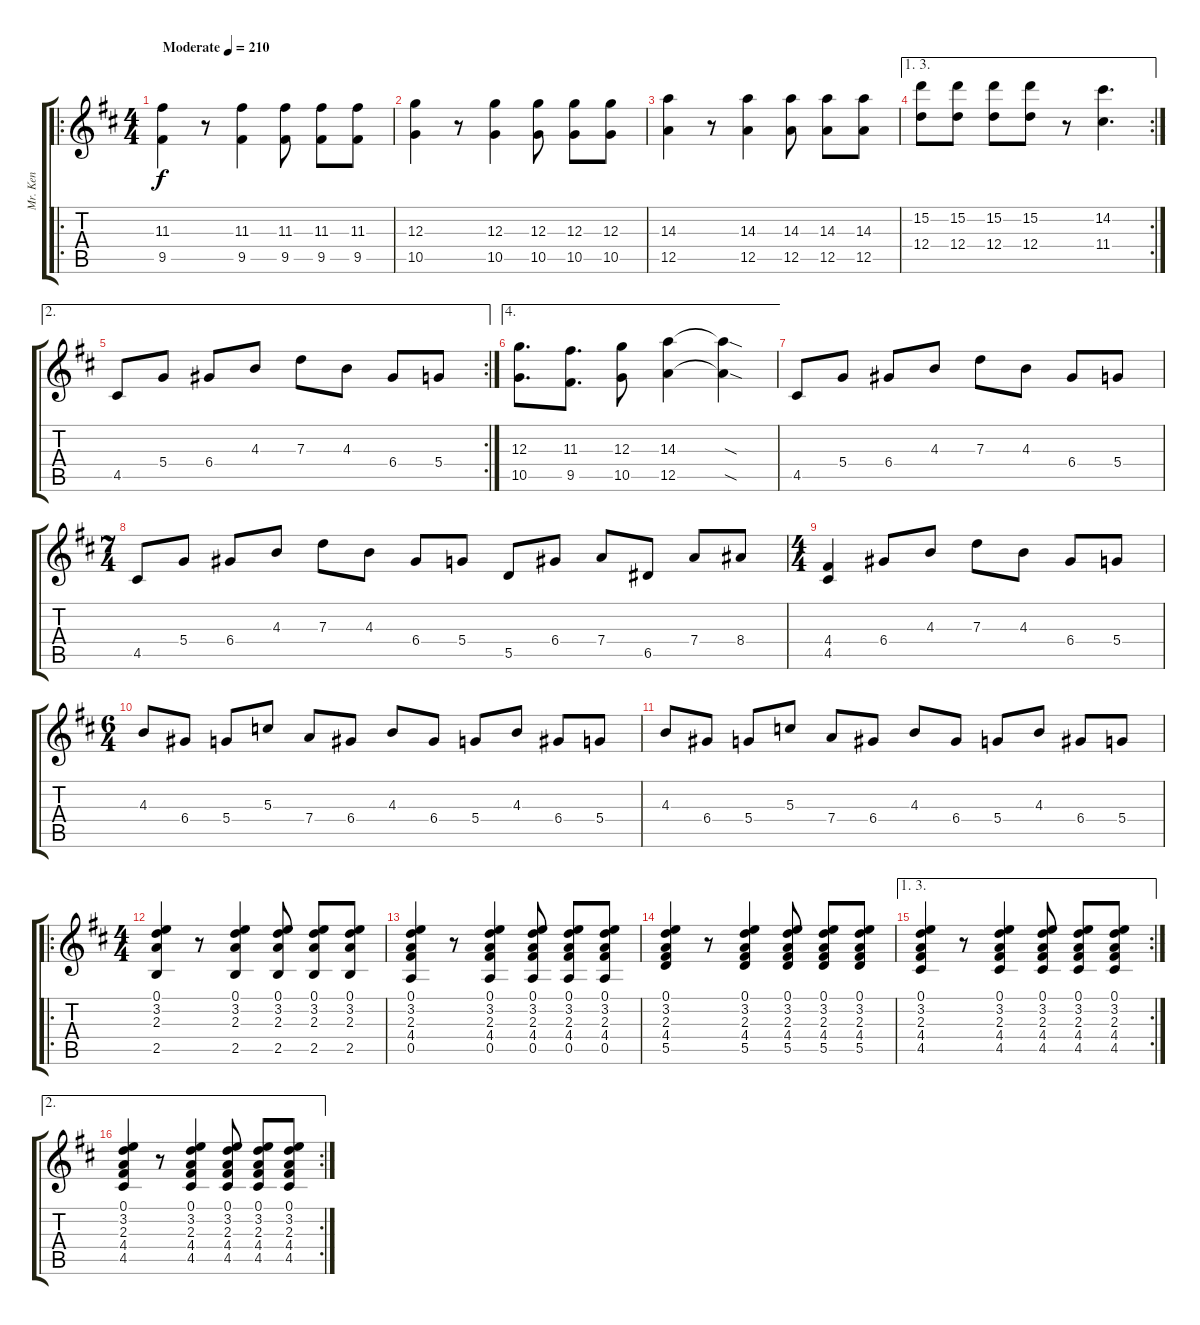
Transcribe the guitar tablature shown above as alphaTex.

\track ("Mr. Ken" "Mr. Ken") {instrument overdrivenguitar}
\staff {score tabs}
\tuning (E4 B3 G3 D3 A2 E2) {hide}
\ro
\ts (4 4)
\tempo (210 "Moderate")
\clef g2
\ks d
(11.3 9.5).4{dy f instrument overdrivenguitar} r.8 (11.3 9.5).4 (11.3 9.5).8 (11.3 9.5).8 (11.3 9.5).8 |
(12.3 10.5).4 r.8 (12.3 10.5).4 (12.3 10.5).8 (12.3 10.5).8 (12.3 10.5).8 |
(14.3 12.5).4 r.8 (14.3 12.5).4 (14.3 12.5).8 (14.3 12.5).8 (14.3 12.5).8 |
\ae (1 3)
\rc 2
(15.2 12.4).8 (15.2 12.4).8 (15.2 12.4).8 (15.2 12.4).8 r.8 (14.2 11.4).4{d} |
\ae 2
\rc 2
4.5.8 5.4.8 6.4.8 4.3.8 7.3.8 4.3.8 6.4.8 5.4.8 |
\ae 4
(12.3 10.5).8{d} (11.3 9.5).8{d} (12.3 10.5).8 (14.3 12.5).4 (14.3{sod t} 12.5{sod t}).4 |
4.5.8 5.4.8 6.4.8 4.3.8 7.3.8 4.3.8 6.4.8 5.4.8 |
\ts (7 4)
4.5.8 5.4.8 6.4.8 4.3.8 7.3.8 4.3.8 6.4.8 5.4.8 5.5.8 6.4.8 7.4.8 6.5.8 7.4.8 8.4.8 |
\ts (4 4)
(4.4 4.5).4 6.4.8 4.3.8 7.3.8 4.3.8 6.4.8 5.4.8 |
\ts (6 4)
4.3.8 6.4.8 5.4.8 5.3.8 7.4.8 6.4.8 4.3.8 6.4.8 5.4.8 4.3.8 6.4.8 5.4.8 |
4.3.8 6.4.8 5.4.8 5.3.8 7.4.8 6.4.8 4.3.8 6.4.8 5.4.8 4.3.8 6.4.8 5.4.8 |
\ro
\ts (4 4)
(0.1 3.2 2.3 2.5).4 r.8 (0.1 3.2 2.3 2.5).4 (0.1 3.2 2.3 2.5).8 (0.1 3.2 2.3 2.5).8 (0.1 3.2 2.3 2.5).8 |
(0.1 3.2 2.3 4.4 0.5).4 r.8 (0.1 3.2 2.3 4.4 0.5).4 (0.1 3.2 2.3 4.4 0.5).8 (0.1 3.2 2.3 4.4 0.5).8 (0.1 3.2 2.3 4.4 0.5).8 |
(0.1 3.2 2.3 4.4 5.5).4 r.8 (0.1 3.2 2.3 4.4 5.5).4 (0.1 3.2 2.3 4.4 5.5).8 (0.1 3.2 2.3 4.4 5.5).8 (0.1 3.2 2.3 4.4 5.5).8 |
\ae (1 3)
\rc 2
(0.1 3.2 2.3 4.4 4.5).4 r.8 (0.1 3.2 2.3 4.4 4.5).4 (0.1 3.2 2.3 4.4 4.5).8 (0.1 3.2 2.3 4.4 4.5).8 (0.1 3.2 2.3 4.4 4.5).8 |
\ae 2
\rc 2
(0.1 3.2 2.3 4.4 4.5).4 r.8 (0.1 3.2 2.3 4.4 4.5).4 (0.1 3.2 2.3 4.4 4.5).8 (0.1 3.2 2.3 4.4 4.5).8 (0.1 3.2 2.3 4.4 4.5).8
